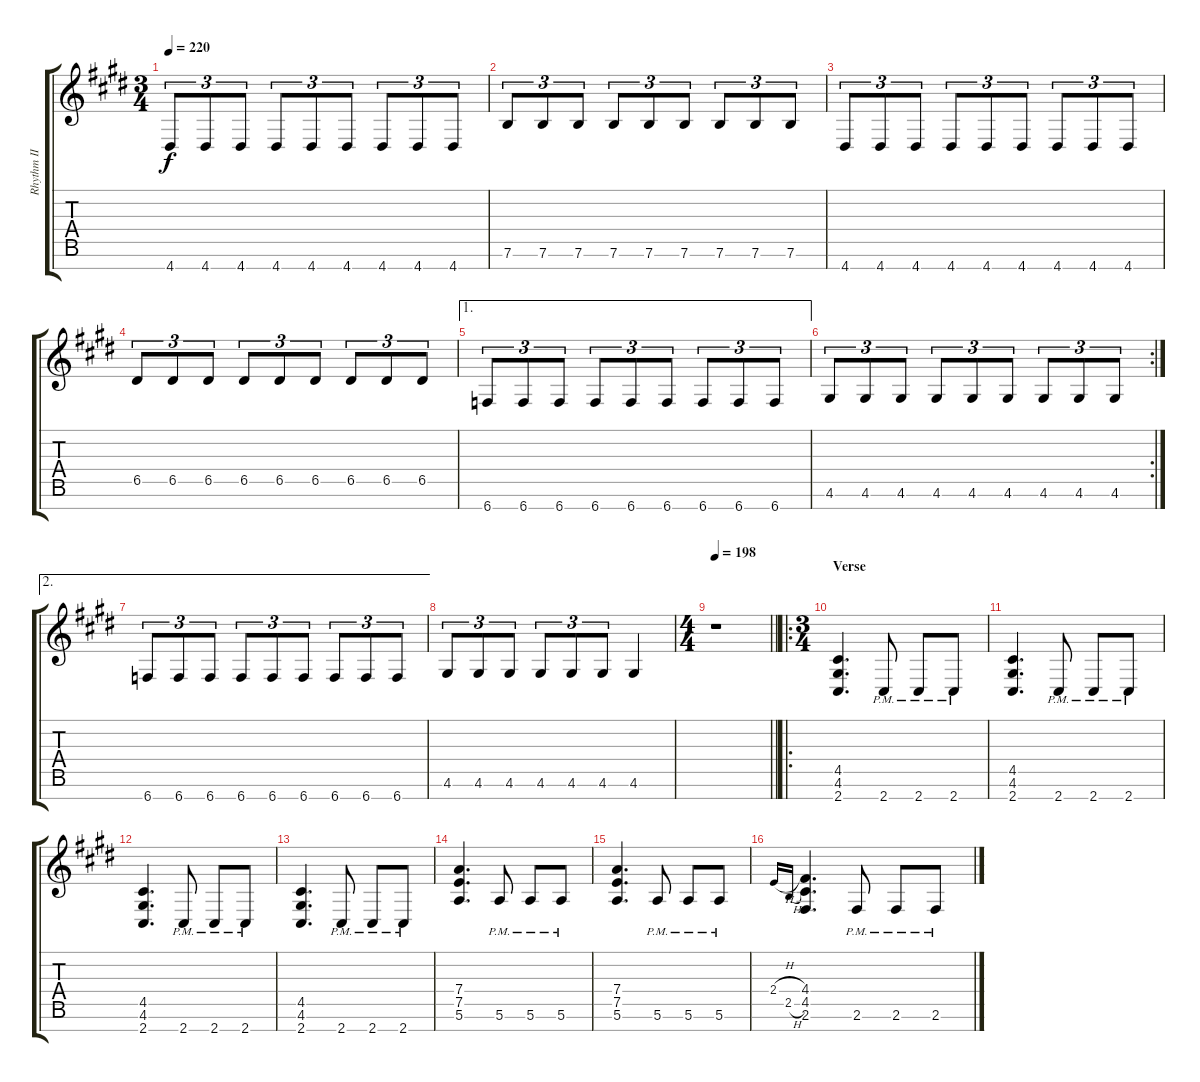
\track ("Rhythm II" "Rhythm II") {instrument distortionguitar}
\staff {score tabs}
\tuning (E4 B3 G3 D3 A2 E2 B1) {hide}
\ts (3 4)
\tempo 220
\clef g2
\ks e
4.7.8{tu (3 2) dy f} 4.7.8{tu (3 2)} 4.7.8{tu (3 2)} 4.7.8{tu (3 2)} 4.7.8{tu (3 2)} 4.7.8{tu (3 2)} 4.7.8{tu (3 2)} 4.7.8{tu (3 2)} 4.7.8{tu (3 2)} |
7.6.8{tu (3 2)} 7.6.8{tu (3 2)} 7.6.8{tu (3 2)} 7.6.8{tu (3 2)} 7.6.8{tu (3 2)} 7.6.8{tu (3 2)} 7.6.8{tu (3 2)} 7.6.8{tu (3 2)} 7.6.8{tu (3 2)} |
4.7.8{tu (3 2)} 4.7.8{tu (3 2)} 4.7.8{tu (3 2)} 4.7.8{tu (3 2)} 4.7.8{tu (3 2)} 4.7.8{tu (3 2)} 4.7.8{tu (3 2)} 4.7.8{tu (3 2)} 4.7.8{tu (3 2)} |
6.5.8{tu (3 2)} 6.5.8{tu (3 2)} 6.5.8{tu (3 2)} 6.5.8{tu (3 2)} 6.5.8{tu (3 2)} 6.5.8{tu (3 2)} 6.5.8{tu (3 2)} 6.5.8{tu (3 2)} 6.5.8{tu (3 2)} |
\ae 1
6.7.8{tu (3 2)} 6.7.8{tu (3 2)} 6.7.8{tu (3 2)} 6.7.8{tu (3 2)} 6.7.8{tu (3 2)} 6.7.8{tu (3 2)} 6.7.8{tu (3 2)} 6.7.8{tu (3 2)} 6.7.8{tu (3 2)} |
\rc 2
4.6.8{tu (3 2)} 4.6.8{tu (3 2)} 4.6.8{tu (3 2)} 4.6.8{tu (3 2)} 4.6.8{tu (3 2)} 4.6.8{tu (3 2)} 4.6.8{tu (3 2)} 4.6.8{tu (3 2)} 4.6.8{tu (3 2)} |
\ae 2
6.7.8{tu (3 2)} 6.7.8{tu (3 2)} 6.7.8{tu (3 2)} 6.7.8{tu (3 2)} 6.7.8{tu (3 2)} 6.7.8{tu (3 2)} 6.7.8{tu (3 2)} 6.7.8{tu (3 2)} 6.7.8{tu (3 2)} |
4.6.8{tu (3 2)} 4.6.8{tu (3 2)} 4.6.8{tu (3 2)} 4.6.8{tu (3 2)} 4.6.8{tu (3 2)} 4.6.8{tu (3 2)} 4.6.4 |
\ts (4 4)
\tempo 198
\barLineRight lightlight
r.1 |
\ro
\ts (3 4)
\section ("" "Verse")
(4.5 4.6 2.7).4{d} 2.7{pm}.8 2.7{pm}.8 2.7{pm}.8 |
(4.5 4.6 2.7).4{d} 2.7{pm}.8 2.7{pm}.8 2.7{pm}.8 |
(4.5 4.6 2.7).4{d} 2.7{pm}.8 2.7{pm}.8 2.7{pm}.8 |
(4.5 4.6 2.7).4{d} 2.7{pm}.8 2.7{pm}.8 2.7{pm}.8 |
(7.4 7.5 5.6).4{d} 5.6{pm}.8 5.6{pm}.8 5.6{pm}.8 |
(7.4 7.5 5.6).4{d} 5.6{pm}.8 5.6{pm}.8 5.6{pm}.8 |
2.4{h}.16{gr onbeat} 2.5{h}.16{gr onbeat} (4.4 4.5 2.6).4{d} 2.6{pm}.8 2.6{pm}.8 2.6{pm}.8
